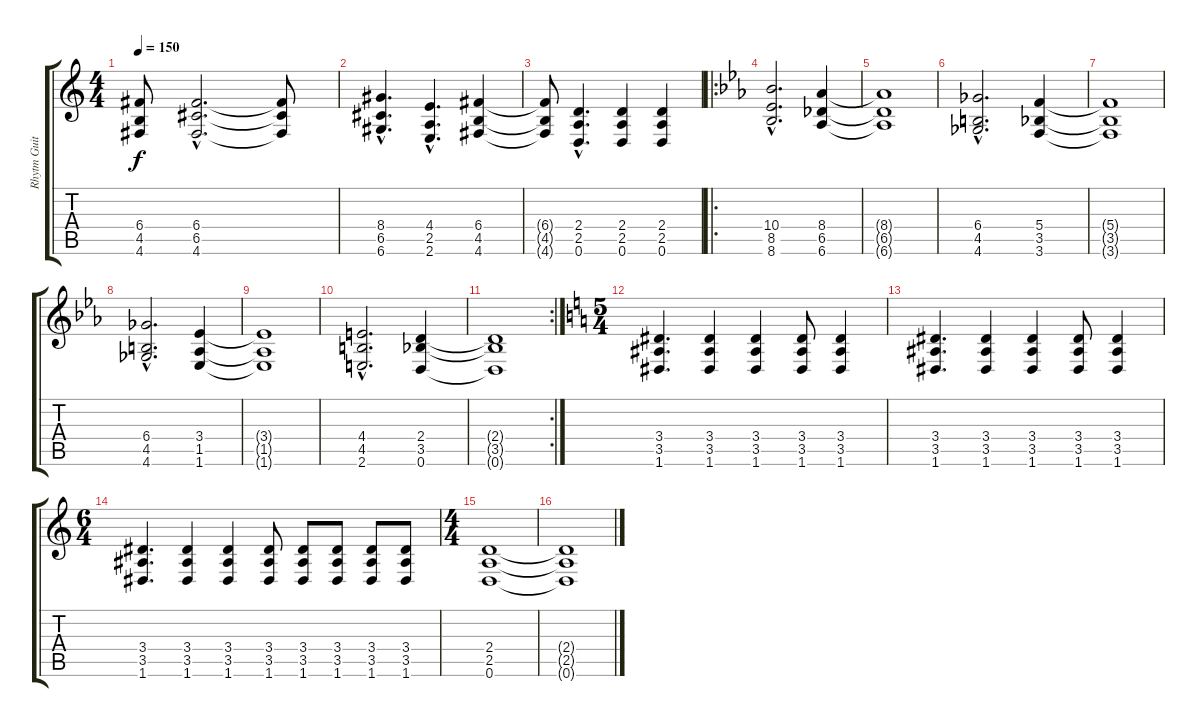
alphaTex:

\track ("Rhytm Guitar" "Rhytm Guit") {instrument distortionguitar}
\staff {score tabs}
\tuning (D4 A3 F3 C3 G2 D2) {hide}
\ts (4 4)
\tempo 150
\clef g2
\ks aminor
(6.4{t} 4.5{t} 4.6{t}).8{dy f} (6.4{hac} 6.5{hac} 4.6{hac}).2{d} (6.4{t} 6.5{t} 4.6{t}).8 |
(8.4{hac} 6.5{hac} 6.6{hac}).4{d} (4.4{hac} 2.5{hac} 2.6{hac}).4{d} (6.4 4.5 4.6).4 |
(6.4{t} 4.5{t} 4.6{t}).8 (2.4{hac} 2.5{hac} 0.6{hac}).4{d} (2.4 2.5 0.6).4 (2.4 2.5 0.6).4 |
\ro
\ks cminor
(10.4{hac} 8.5{hac} 8.6{hac}).2{d} (8.4 6.5 6.6).4 |
(8.4{t} 6.5{t} 6.6{t}).1 |
(6.4{hac} 4.5{hac} 4.6{hac}).2{d} (5.4 3.5 3.6).4 |
(5.4{t} 3.5{t} 3.6{t}).1 |
(6.4{hac} 4.5{hac} 4.6{hac}).2{d} (3.4 1.5 1.6).4 |
(3.4{t} 1.5{t} 1.6{t}).1 |
(4.4{hac} 4.5{hac} 2.6{hac}).2{d} (2.4 3.5 0.6).4 |
\rc 2
(2.4{t} 3.5{t} 0.6{t}).1 |
\ts (5 4)
\ks aminor
(3.4 3.5 1.6).4{d} (3.4 3.5 1.6).4 (3.4 3.5 1.6).4 (3.4 3.5 1.6).8 (3.4 3.5 1.6).4 |
(3.4 3.5 1.6).4{d} (3.4 3.5 1.6).4 (3.4 3.5 1.6).4 (3.4 3.5 1.6).8 (3.4 3.5 1.6).4 |
\ts (6 4)
(3.4 3.5 1.6).4{d} (3.4 3.5 1.6).4 (3.4 3.5 1.6).4 (3.4 3.5 1.6).8 (3.4 3.5 1.6).8 (3.4 3.5 1.6).8 (3.4 3.5 1.6).8 (3.4 3.5 1.6).8 |
\ts (4 4)
(2.4 2.5 0.6).1 |
(2.4{t} 2.5{t} 0.6{t}).1
